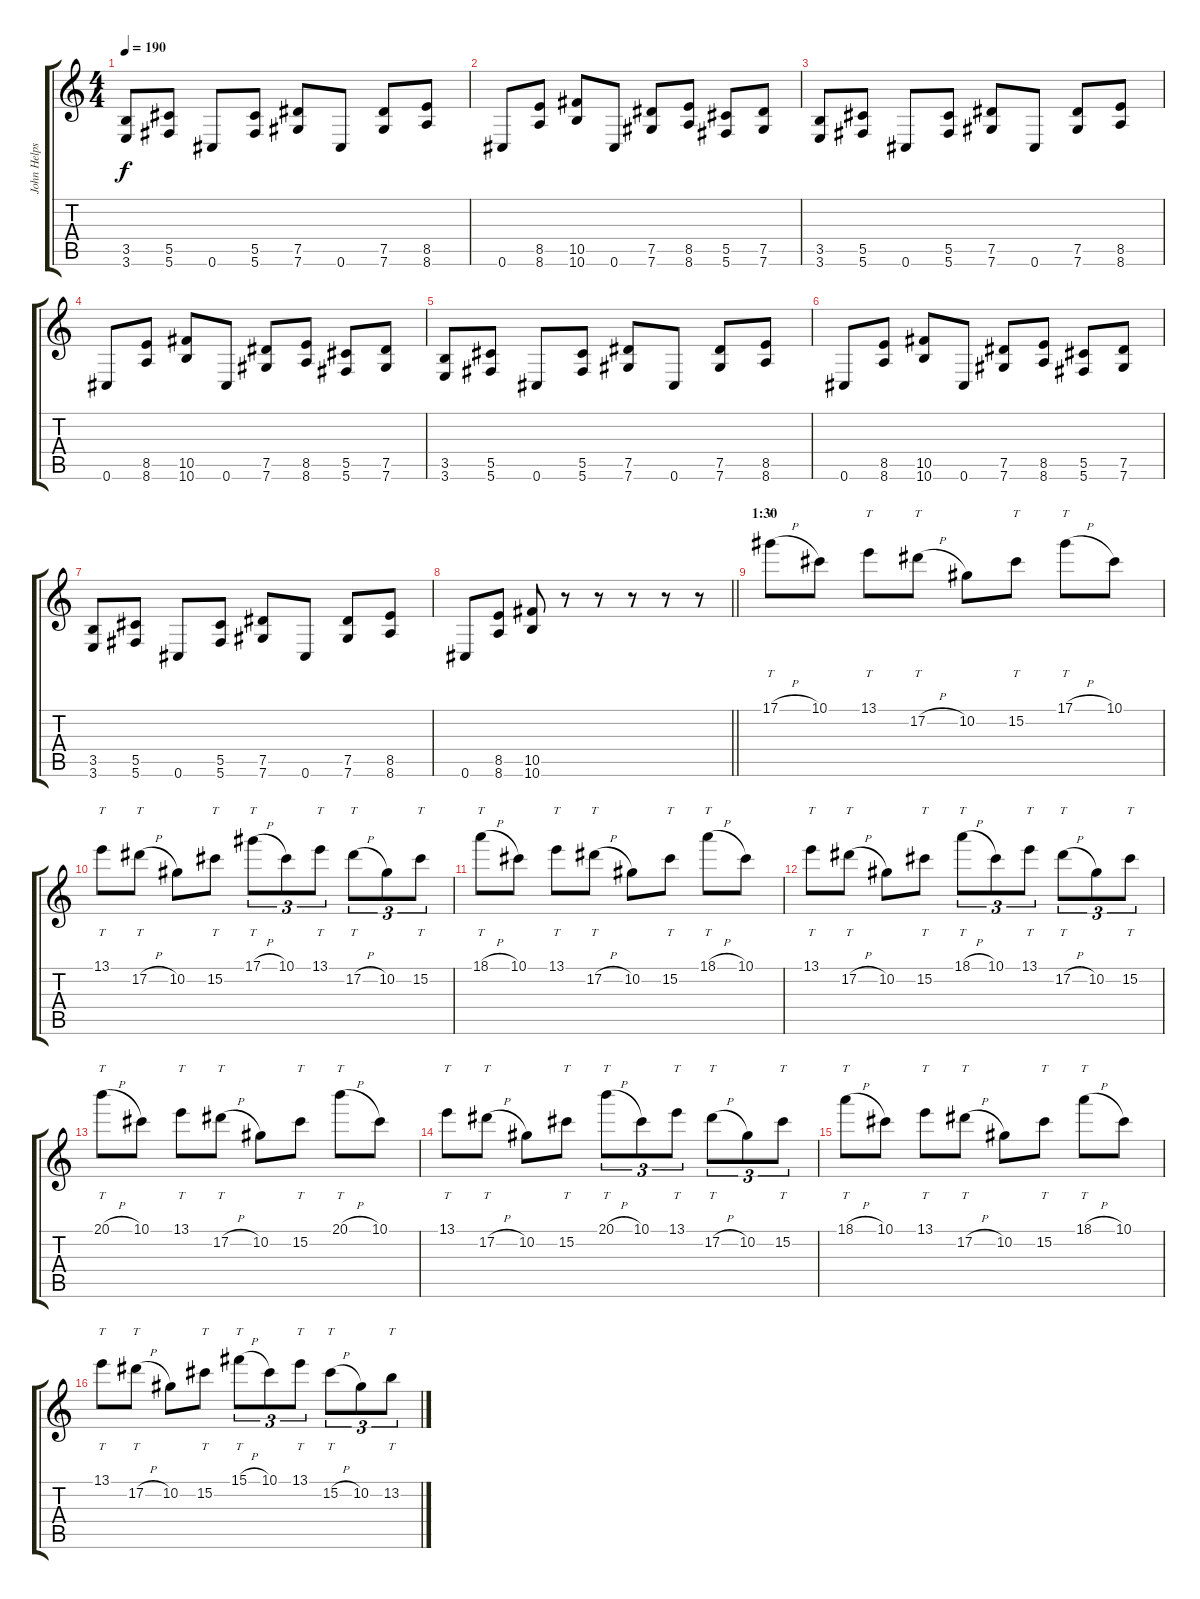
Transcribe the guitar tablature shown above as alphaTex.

\track ("John Helps" "John Helps") {instrument overdrivenguitar}
\staff {score tabs}
\tuning (Eb4 Bb3 Gb3 Db3 Ab2 Db2) {hide}
\ts (4 4)
\tempo 190
\clef g2
\ks c
(3.5 3.6).8{dy f} (5.5 5.6).8 0.6.8 (5.5 5.6).8 (7.5 7.6).8 0.6.8 (7.5 7.6).8 (8.5 8.6).8 |
0.6.8 (8.5 8.6).8 (10.5 10.6).8 0.6.8 (7.5 7.6).8 (8.5 8.6).8 (5.5 5.6).8 (7.5 7.6).8 |
(3.5 3.6).8 (5.5 5.6).8 0.6.8 (5.5 5.6).8 (7.5 7.6).8 0.6.8 (7.5 7.6).8 (8.5 8.6).8 |
0.6.8 (8.5 8.6).8 (10.5 10.6).8 0.6.8 (7.5 7.6).8 (8.5 8.6).8 (5.5 5.6).8 (7.5 7.6).8 |
(3.5 3.6).8 (5.5 5.6).8 0.6.8 (5.5 5.6).8 (7.5 7.6).8 0.6.8 (7.5 7.6).8 (8.5 8.6).8 |
0.6.8 (8.5 8.6).8 (10.5 10.6).8 0.6.8 (7.5 7.6).8 (8.5 8.6).8 (5.5 5.6).8 (7.5 7.6).8 |
(3.5 3.6).8 (5.5 5.6).8 0.6.8 (5.5 5.6).8 (7.5 7.6).8 0.6.8 (7.5 7.6).8 (8.5 8.6).8 |
\barLineRight lightlight
0.6.8 (8.5 8.6).8 (10.5 10.6).8 r.8 r.8 r.8 r.8 r.8 |
\section ("" "1:30")
17.1{h}.8{tt} 10.1.8 13.1.8{tt} 17.2{h}.8{tt} 10.2.8 15.2.8{tt} 17.1{h}.8{tt} 10.1.8 |
13.1.8{tt} 17.2{h}.8{tt} 10.2.8 15.2.8{tt} 17.1{h}.8{tt tu (3 2)} 10.1.8{tu (3 2)} 13.1.8{tt tu (3 2)} 17.2{h}.8{tt tu (3 2)} 10.2.8{tu (3 2)} 15.2.8{tt tu (3 2)} |
18.1{h}.8{tt} 10.1.8 13.1.8{tt} 17.2{h}.8{tt} 10.2.8 15.2.8{tt} 18.1{h}.8{tt} 10.1.8 |
13.1.8{tt} 17.2{h}.8{tt} 10.2.8 15.2.8{tt} 18.1{h}.8{tt tu (3 2)} 10.1.8{tu (3 2)} 13.1.8{tt tu (3 2)} 17.2{h}.8{tt tu (3 2)} 10.2.8{tu (3 2)} 15.2.8{tt tu (3 2)} |
20.1{h}.8{tt} 10.1.8 13.1.8{tt} 17.2{h}.8{tt} 10.2.8 15.2.8{tt} 20.1{h}.8{tt} 10.1.8 |
13.1.8{tt} 17.2{h}.8{tt} 10.2.8 15.2.8{tt} 20.1{h}.8{tt tu (3 2)} 10.1.8{tu (3 2)} 13.1.8{tt tu (3 2)} 17.2{h}.8{tt tu (3 2)} 10.2.8{tu (3 2)} 15.2.8{tt tu (3 2)} |
18.1{h}.8{tt} 10.1.8 13.1.8{tt} 17.2{h}.8{tt} 10.2.8 15.2.8{tt} 18.1{h}.8{tt} 10.1.8 |
13.1.8{tt} 17.2{h}.8{tt} 10.2.8 15.2.8{tt} 15.1{h}.8{tt tu (3 2)} 10.1.8{tu (3 2)} 13.1.8{tt tu (3 2)} 15.2{h}.8{tt tu (3 2)} 10.2.8{tu (3 2)} 13.2.8{tt tu (3 2)}
